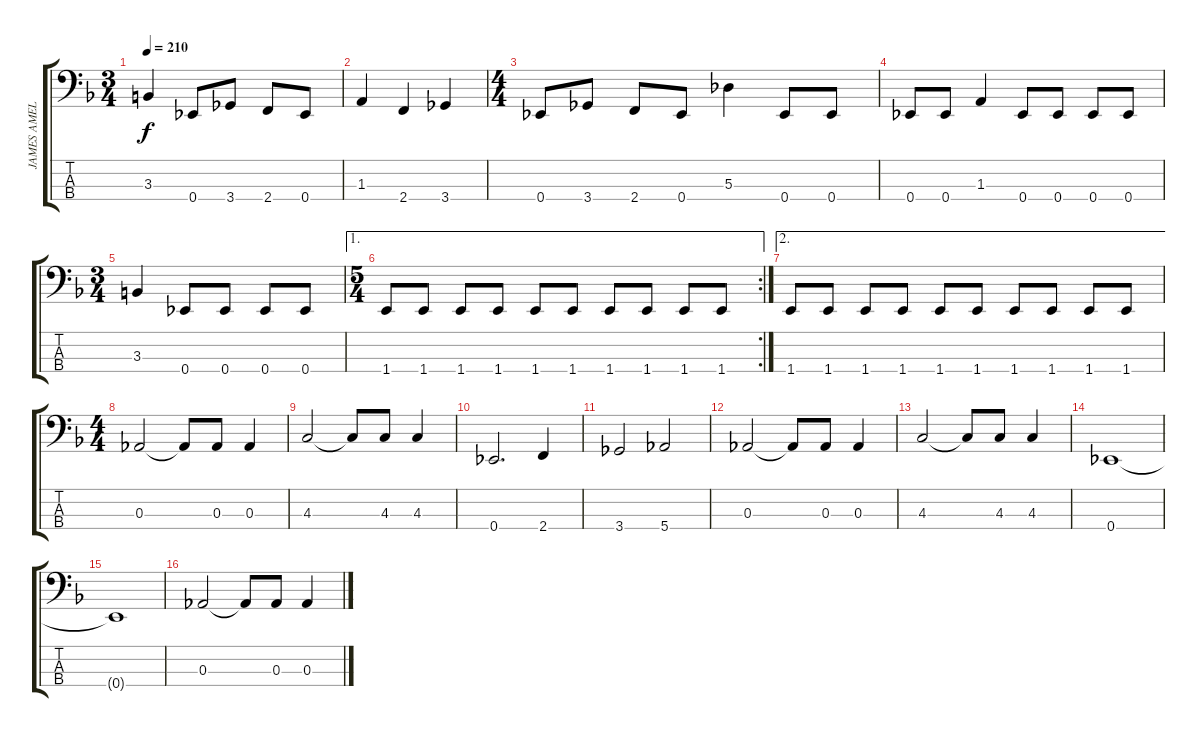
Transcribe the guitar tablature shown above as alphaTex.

\track ("JAMES AMELIO PULLI - BASS" "JAMES AMEL") {instrument electricbassfinger}
\staff {score tabs}
\tuning (Gb2 Db2 Ab1 Eb1) {hide}
\ts (3 4)
\tempo 210
\clef f4
\ks f
3.3.4{dy f} 0.4.8 3.4.8 2.4.8 0.4.8 |
1.3.4 2.4.4 3.4.4 |
\ts (4 4)
0.4.8 3.4.8 2.4.8 0.4.8 5.3.4 0.4.8 0.4.8 |
0.4.8 0.4.8 1.3.4 0.4.8 0.4.8 0.4.8 0.4.8 |
\ts (3 4)
3.3.4 0.4.8 0.4.8 0.4.8 0.4.8 |
\ae 1
\rc 2
\ts (5 4)
1.4.8 1.4.8 1.4.8 1.4.8 1.4.8 1.4.8 1.4.8 1.4.8 1.4.8 1.4.8 |
\ae 2
1.4.8 1.4.8 1.4.8 1.4.8 1.4.8 1.4.8 1.4.8 1.4.8 1.4.8 1.4.8 |
\ts (4 4)
0.3.2 0.3{t}.8 0.3.8 0.3.4 |
4.3.2 4.3{t}.8 4.3.8 4.3.4 |
0.4.2{d} 2.4.4 |
3.4.2 5.4.2 |
0.3.2 0.3{t}.8 0.3.8 0.3.4 |
4.3.2 4.3{t}.8 4.3.8 4.3.4 |
0.4.1 |
0.4{t}.1 |
0.3.2 0.3{t}.8 0.3.8 0.3.4
